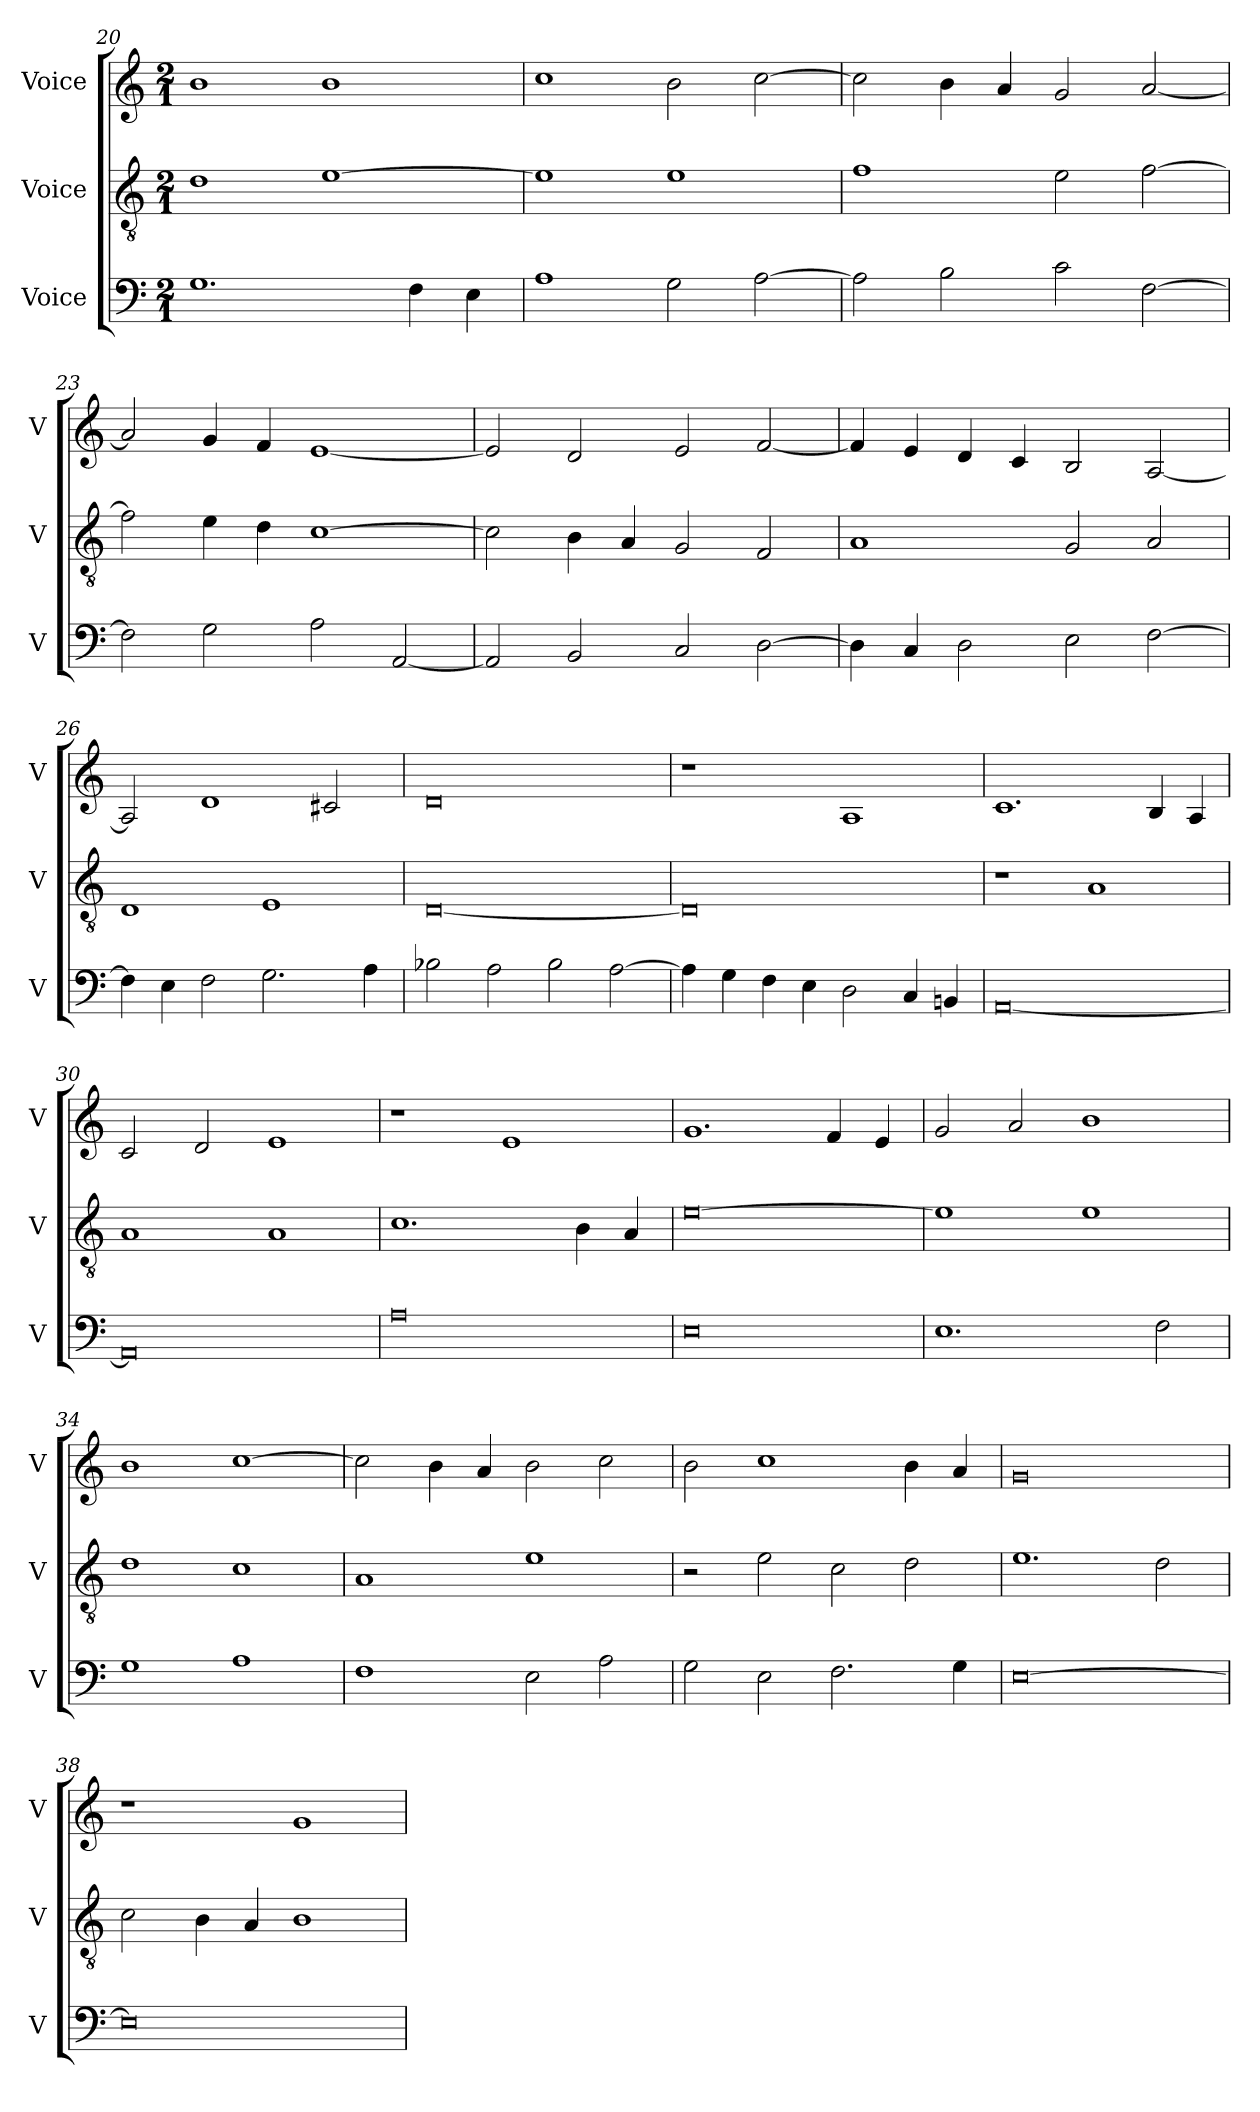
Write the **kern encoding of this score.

**kern	**kern	**kern
*part3	*part2	*part1
*staff3	*staff2	*staff1
*I"Voice	*I"Voice	*I"Voice
*I'V	*I'V	*I'V
!!LO:LB:g=z
*clefF4	*clefGv2	*clefG2
*k[]	*k[]	*k[]
*M2/1	*M2/1	*M2/1
=20	=20	=20
1.G	1d	1b
.	[1e	1b
4F\	.	.
4E\	.	.
=21	=21	=21
1A	1e]	1cc
2G\	1e	2b\
[2A\	.	[2cc\
=22	=22	=22
2A\]	1f	2cc\]
2B\	.	4b\
.	.	4a/
2c\	2e\	2g/
[2F\	[2f\	[2a/
=23	=23	=23
2F\]	2f\]	2a/]
2G\	4e\	4g/
.	4d\	4f/
2A\	[1c	[1e
[2AA/	.	.
!!LO:LB:g=z
=24	=24	=24
2AA/]	2c\]	2e/]
2BB/	4B\	2d/
.	4A/	.
2C/	2G/	2e/
[2D\	2F/	[2f/
=25	=25	=25
4D\]	1A	4f/]
4C/	.	4e/
2D\	.	4d/
.	.	4c/
2E\	2G/	2B/
[2F\	2A/	[2A/
=26	=26	=26
4F\]	1D	2A/]
4E\	.	.
2F\	.	1d
2.G\	1E	.
.	.	2c#X/
4A\	.	.
!!LO:LB:g=z
=27	=27	=27
2B-X\	[0D	0d
2A\	.	.
2B-\	.	.
[2A\	.	.
=28	=28	=28
4A\]	0D]	1r
4G\	.	.
4F\	.	.
4E\	.	.
2D\	.	1A
4C/	.	.
4BBn/	.	.
=29	=29	=29
[0AA	1r	1.c
.	1A	.
.	.	4B/
.	.	4A/
=30	=30	=30
0AA]	1A	2c/
.	.	2d/
.	1A	1e
!!LO:LB:g=z
=31	=31	=31
0A	1.c	1r
.	.	1e
.	4B\	.
.	4A/	.
=32	=32	=32
0E	[0e	1.g
.	.	4f/
.	.	4e/
=33	=33	=33
1.E	1e]	2g/
.	.	2a/
.	1e	1b
2F\	.	.
=34	=34	=34
1G	1d	1b
1A	1c	[1cc
!!LO:PB:g=z
=35	=35	=35
1F	1A	2cc\]
.	.	4b\
.	.	4a/
2E\	1e	2b\
2A\	.	2cc\
=36	=36	=36
2G\	2r	2b\
2E\	2e\	1cc
2.F\	2c\	.
.	2d\	4b\
4G\	.	4a/
=37	=37	=37
[0E	1.e	0g
.	2d\	.
=38	=38	=38
0E]	2c\	1r
.	4B\	.
.	4A/	.
.	1B	1g
=	=	=
*-	*-	*-
